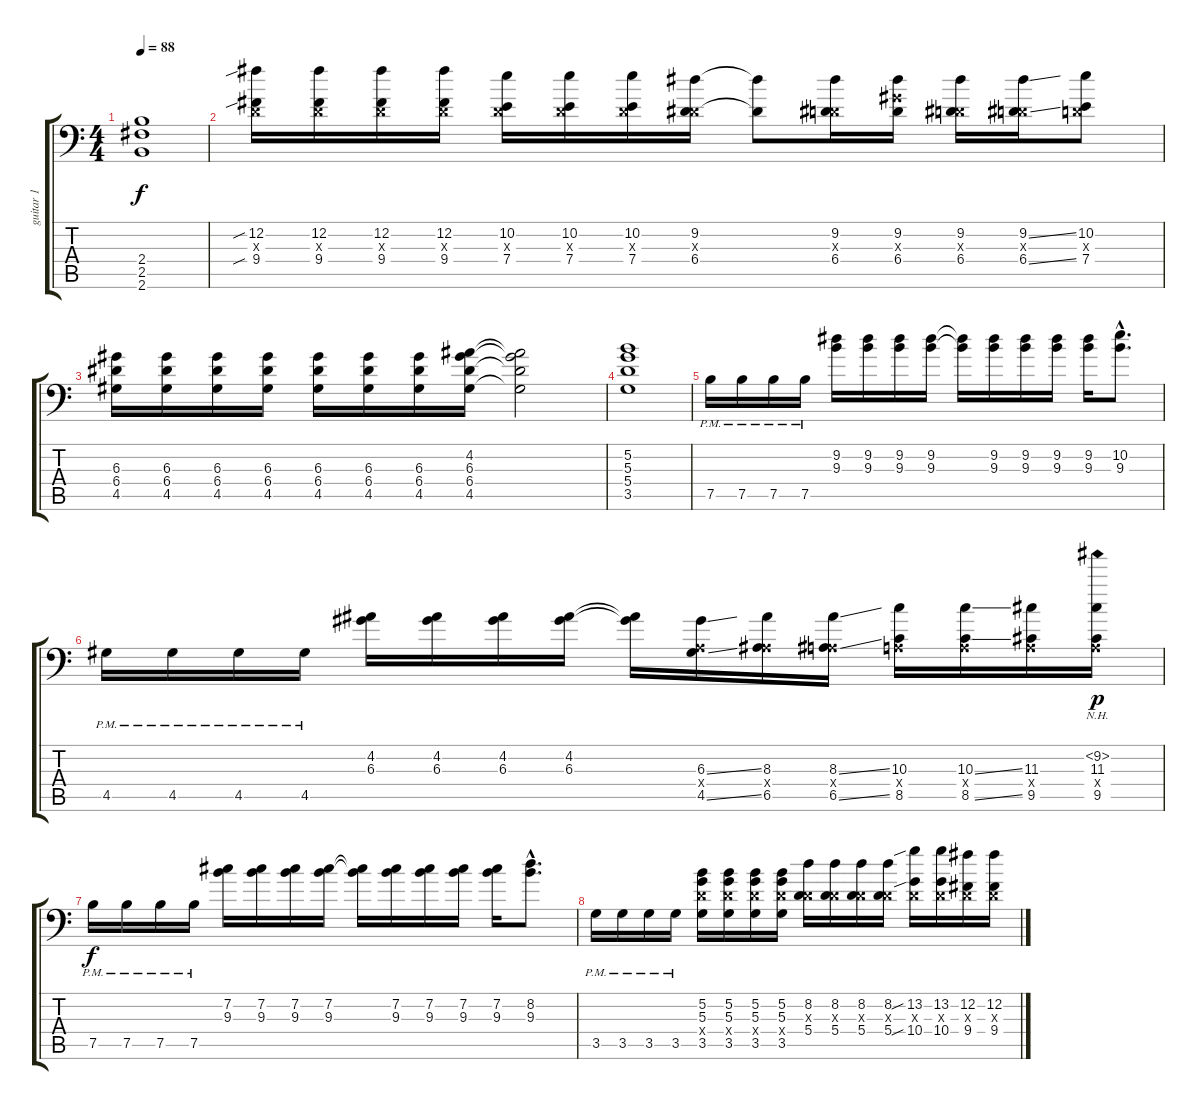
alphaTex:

\track ("guitar 1" "guitar 1") {instrument overdrivenguitar}
\staff {score tabs}
\tuning (B3 Gb3 D3 A2 E2 A1) {hide}
\ts (4 4)
\tempo 88
\clef f4
\ks c
(2.4 2.5 2.6).1{dy f} |
(12.2{sib} 0.3{x} 9.4{sib}).16 (12.2 0.3{x} 9.4).16 (12.2 0.3{x} 9.4).16 (12.2 0.3{x} 9.4).16 (10.2 0.3{x} 7.4).16 (10.2 0.3{x} 7.4).16 (10.2 0.3{x} 7.4).16 (9.2 0.3{x} 6.4).16 (9.2{t} 6.4{t}).8 (9.2 0.3{x} 6.4).16 (9.2 6.3{x} 6.4).16 (9.2 0.3{x} 6.4).16 (9.2{ss} 0.3{x} 6.4{ss}).16 (10.2 0.3{x} 7.4).8 |
(6.3 6.4 4.5).16 (6.3 6.4 4.5).16 (6.3 6.4 4.5).16 (6.3 6.4 4.5).16 (6.3 6.4 4.5).16 (6.3 6.4 4.5).16 (6.3 6.4 4.5).16 (4.2 6.3 6.4 4.5).16 (4.2{t} 6.3{t} 6.4{t} 4.5{t}).2 |
(5.2 5.3 5.4 3.5).1 |
7.5{pm}.16 7.5{pm}.16 7.5{pm}.16 7.5{pm}.16 (9.2 9.3).16 (9.2 9.3).16 (9.2 9.3).16 (9.2 9.3).16 (9.2{t} 9.3{t}).16 (9.2 9.3).16 (9.2 9.3).16 (9.2 9.3).16 (9.2 9.3).16 (10.2{hac} 9.3{hac}).8{d} |
4.5{pm}.16 4.5{pm}.16 4.5{pm}.16 4.5{pm}.16 (4.2 6.3).16 (4.2 6.3).16 (4.2 6.3).16 (4.2 6.3).16 (4.2{t} 6.3{t}).16 (6.3{ss} 0.4{x} 4.5{ss}).16 (8.3 0.4{x} 6.5).16 (8.3{ss} 0.4{x} 6.5{ss}).16 (10.3 0.4{x} 8.5).16 (10.3{ss} 0.4{x} 8.5{ss}).16 (11.3 0.4{x} 9.5).16 (9.2{nh} 11.3 0.4{x} 9.5).16{dy p} |
7.5{pm}.16{dy f} 7.5{pm}.16 7.5{pm}.16 7.5{pm}.16 (7.2 9.3).16 (7.2 9.3).16 (7.2 9.3).16 (7.2 9.3).16 (7.2{t} 9.3{t}).16 (7.2 9.3).16 (7.2 9.3).16 (7.2 9.3).16 (7.2 9.3).16 (8.2{hac} 9.3{hac}).8{d} |
3.5{pm}.16 3.5{pm}.16 3.5{pm}.16 3.5{pm}.16 (5.2 5.3 5.4{x} 3.5).16 (5.2 5.3 5.4{x} 3.5).16 (5.2 5.3 5.4{x} 3.5).16 (5.2 5.3 5.4{x} 3.5).16 (8.2 0.3{x} 5.4).16 (8.2 0.3{x} 5.4).16 (8.2 0.3{x} 5.4).16 (8.2 0.3{x} 5.4).16 (13.2{sib} 0.3{x} 10.4{sib}).16 (13.2 0.3{x} 10.4).16 (12.2 0.3{x} 9.4).16 (12.2 0.3{x} 9.4).16
